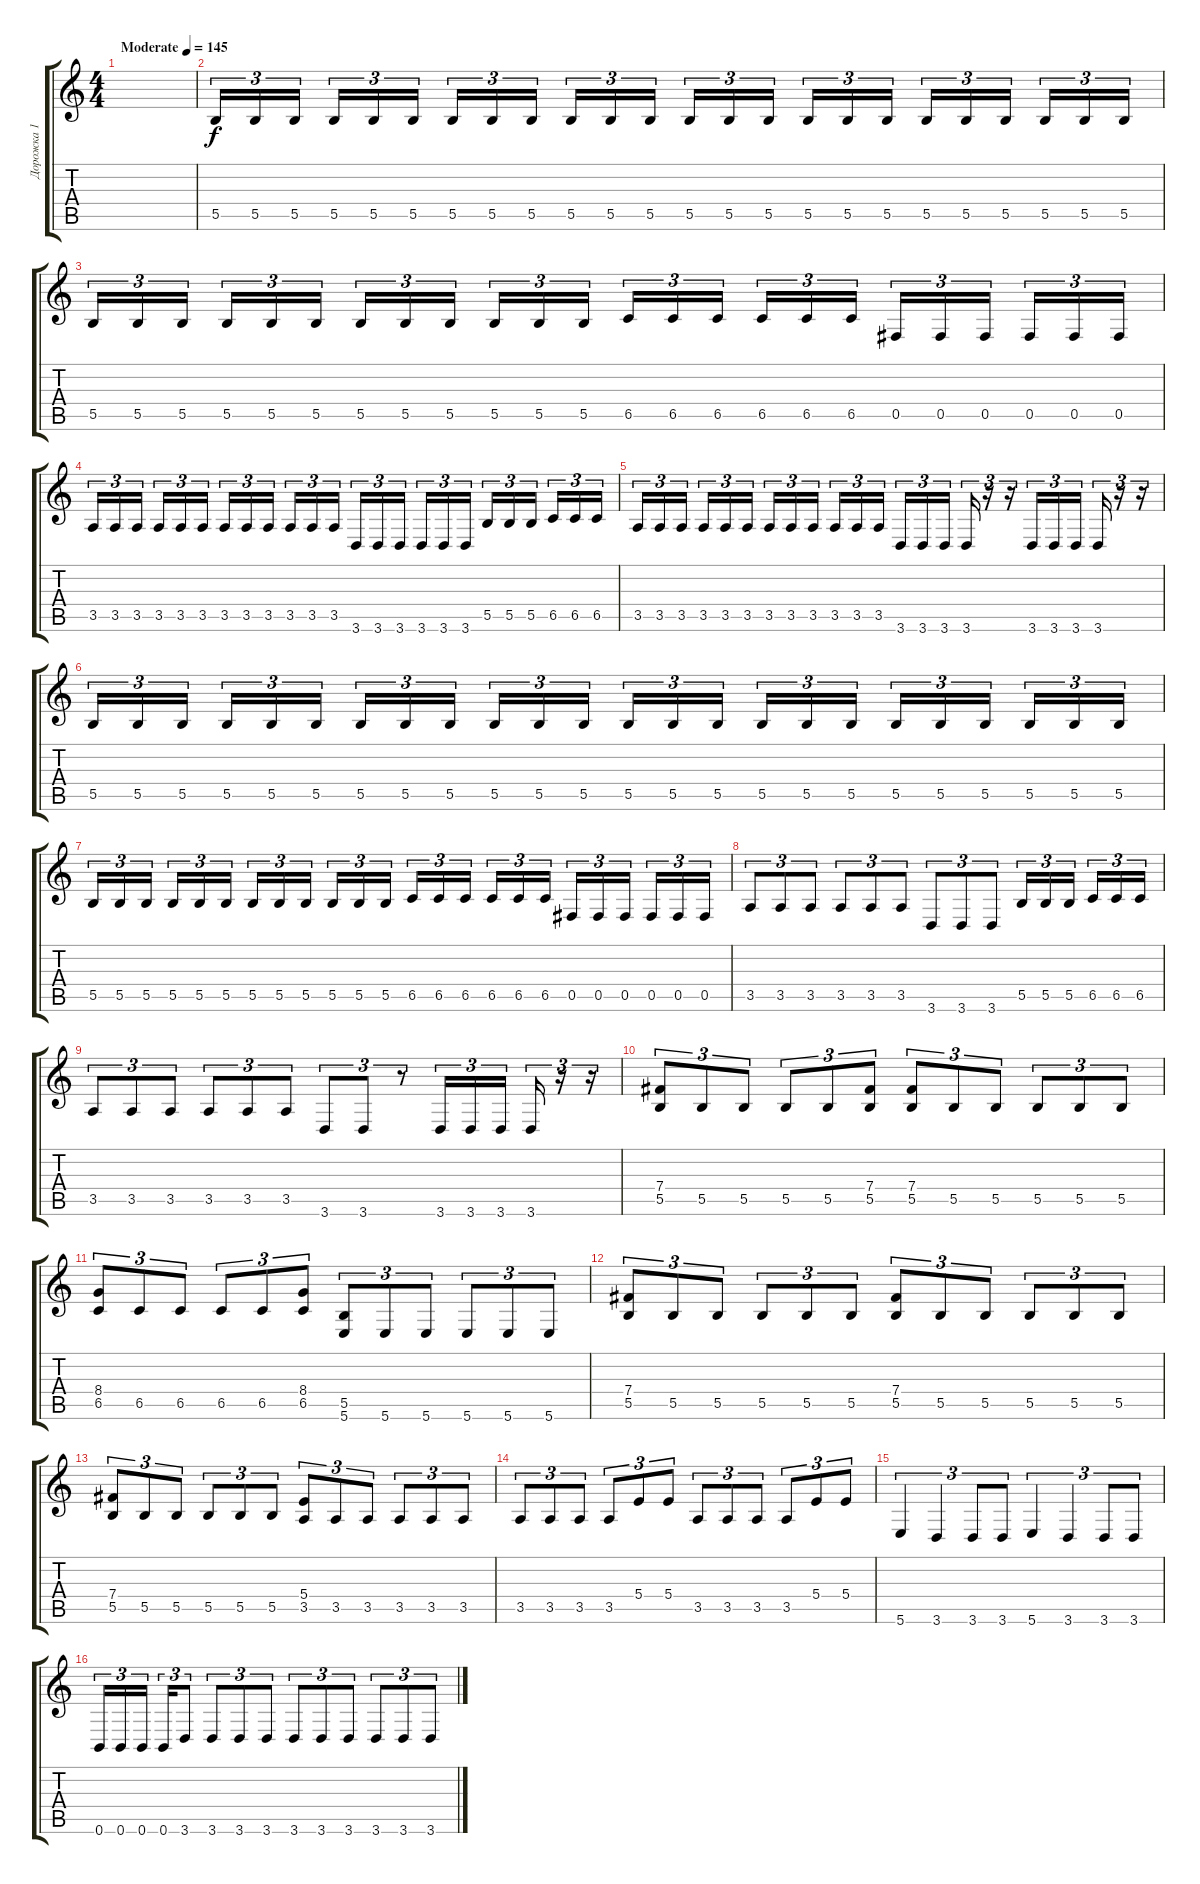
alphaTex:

\track ("Дорожка 1" "Дорожка 1") {instrument distortionguitar}
\staff {score tabs}
\tuning (Db4 Ab3 E3 B2 Gb2 B1) {hide}
\ts (4 4)
\tempo (145 "Moderate")
\clef g2
\ks c
|
5.5.16{tu (3 2)} 5.5.16{tu (3 2)} 5.5.16{tu (3 2) beam splitsecondary} 5.5.16{tu (3 2)} 5.5.16{tu (3 2)} 5.5.16{tu (3 2)} 5.5.16{tu (3 2)} 5.5.16{tu (3 2)} 5.5.16{tu (3 2) beam splitsecondary} 5.5.16{tu (3 2)} 5.5.16{tu (3 2)} 5.5.16{tu (3 2)} 5.5.16{tu (3 2)} 5.5.16{tu (3 2)} 5.5.16{tu (3 2) beam splitsecondary} 5.5.16{tu (3 2)} 5.5.16{tu (3 2)} 5.5.16{tu (3 2)} 5.5.16{tu (3 2)} 5.5.16{tu (3 2)} 5.5.16{tu (3 2) beam splitsecondary} 5.5.16{tu (3 2)} 5.5.16{tu (3 2)} 5.5.16{tu (3 2)} |
5.5.16{tu (3 2)} 5.5.16{tu (3 2)} 5.5.16{tu (3 2) beam splitsecondary} 5.5.16{tu (3 2)} 5.5.16{tu (3 2)} 5.5.16{tu (3 2)} 5.5.16{tu (3 2)} 5.5.16{tu (3 2)} 5.5.16{tu (3 2) beam splitsecondary} 5.5.16{tu (3 2)} 5.5.16{tu (3 2)} 5.5.16{tu (3 2)} 6.5.16{tu (3 2)} 6.5.16{tu (3 2)} 6.5.16{tu (3 2) beam splitsecondary} 6.5.16{tu (3 2)} 6.5.16{tu (3 2)} 6.5.16{tu (3 2)} 0.5.16{tu (3 2)} 0.5.16{tu (3 2)} 0.5.16{tu (3 2) beam splitsecondary} 0.5.16{tu (3 2)} 0.5.16{tu (3 2)} 0.5.16{tu (3 2)} |
3.5.16{tu (3 2)} 3.5.16{tu (3 2)} 3.5.16{tu (3 2) beam splitsecondary} 3.5.16{tu (3 2)} 3.5.16{tu (3 2)} 3.5.16{tu (3 2)} 3.5.16{tu (3 2)} 3.5.16{tu (3 2)} 3.5.16{tu (3 2) beam splitsecondary} 3.5.16{tu (3 2)} 3.5.16{tu (3 2)} 3.5.16{tu (3 2)} 3.6.16{tu (3 2)} 3.6.16{tu (3 2)} 3.6.16{tu (3 2) beam splitsecondary} 3.6.16{tu (3 2)} 3.6.16{tu (3 2)} 3.6.16{tu (3 2)} 5.5.16{tu (3 2)} 5.5.16{tu (3 2)} 5.5.16{tu (3 2) beam splitsecondary} 6.5.16{tu (3 2)} 6.5.16{tu (3 2)} 6.5.16{tu (3 2)} |
3.5.16{tu (3 2)} 3.5.16{tu (3 2)} 3.5.16{tu (3 2) beam splitsecondary} 3.5.16{tu (3 2)} 3.5.16{tu (3 2)} 3.5.16{tu (3 2)} 3.5.16{tu (3 2)} 3.5.16{tu (3 2)} 3.5.16{tu (3 2) beam splitsecondary} 3.5.16{tu (3 2)} 3.5.16{tu (3 2)} 3.5.16{tu (3 2)} 3.6.16{tu (3 2)} 3.6.16{tu (3 2)} 3.6.16{tu (3 2) beam splitsecondary} 3.6.16{tu (3 2)} r.16{tu (3 2)} r.16{tu (3 2)} 3.6.16{tu (3 2)} 3.6.16{tu (3 2)} 3.6.16{tu (3 2) beam splitsecondary} 3.6.16{tu (3 2)} r.16{tu (3 2)} r.16{tu (3 2)} |
5.5.16{tu (3 2)} 5.5.16{tu (3 2)} 5.5.16{tu (3 2) beam splitsecondary} 5.5.16{tu (3 2)} 5.5.16{tu (3 2)} 5.5.16{tu (3 2)} 5.5.16{tu (3 2)} 5.5.16{tu (3 2)} 5.5.16{tu (3 2) beam splitsecondary} 5.5.16{tu (3 2)} 5.5.16{tu (3 2)} 5.5.16{tu (3 2)} 5.5.16{tu (3 2)} 5.5.16{tu (3 2)} 5.5.16{tu (3 2) beam splitsecondary} 5.5.16{tu (3 2)} 5.5.16{tu (3 2)} 5.5.16{tu (3 2)} 5.5.16{tu (3 2)} 5.5.16{tu (3 2)} 5.5.16{tu (3 2) beam splitsecondary} 5.5.16{tu (3 2)} 5.5.16{tu (3 2)} 5.5.16{tu (3 2)} |
5.5.16{tu (3 2)} 5.5.16{tu (3 2)} 5.5.16{tu (3 2) beam splitsecondary} 5.5.16{tu (3 2)} 5.5.16{tu (3 2)} 5.5.16{tu (3 2)} 5.5.16{tu (3 2)} 5.5.16{tu (3 2)} 5.5.16{tu (3 2) beam splitsecondary} 5.5.16{tu (3 2)} 5.5.16{tu (3 2)} 5.5.16{tu (3 2)} 6.5.16{tu (3 2)} 6.5.16{tu (3 2)} 6.5.16{tu (3 2) beam splitsecondary} 6.5.16{tu (3 2)} 6.5.16{tu (3 2)} 6.5.16{tu (3 2)} 0.5.16{tu (3 2)} 0.5.16{tu (3 2)} 0.5.16{tu (3 2) beam splitsecondary} 0.5.16{tu (3 2)} 0.5.16{tu (3 2)} 0.5.16{tu (3 2)} |
3.5.8{tu (3 2)} 3.5.8{tu (3 2)} 3.5.8{tu (3 2)} 3.5.8{tu (3 2)} 3.5.8{tu (3 2)} 3.5.8{tu (3 2)} 3.6.8{tu (3 2)} 3.6.8{tu (3 2)} 3.6.8{tu (3 2)} 5.5.16{tu (3 2)} 5.5.16{tu (3 2)} 5.5.16{tu (3 2) beam splitsecondary} 6.5.16{tu (3 2)} 6.5.16{tu (3 2)} 6.5.16{tu (3 2)} |
3.5.8{tu (3 2)} 3.5.8{tu (3 2)} 3.5.8{tu (3 2)} 3.5.8{tu (3 2)} 3.5.8{tu (3 2)} 3.5.8{tu (3 2)} 3.6.8{tu (3 2)} 3.6.8{tu (3 2)} r.8{tu (3 2)} 3.6.16{tu (3 2)} 3.6.16{tu (3 2)} 3.6.16{tu (3 2) beam splitsecondary} 3.6.16{tu (3 2)} r.16{tu (3 2)} r.16{tu (3 2)} |
(7.4 5.5).8{tu (3 2)} 5.5.8{tu (3 2)} 5.5.8{tu (3 2)} 5.5.8{tu (3 2)} 5.5.8{tu (3 2)} (7.4 5.5).8{tu (3 2)} (7.4 5.5).8{tu (3 2)} 5.5.8{tu (3 2)} 5.5.8{tu (3 2)} 5.5.8{tu (3 2)} 5.5.8{tu (3 2)} 5.5.8{tu (3 2)} |
(8.4 6.5).8{tu (3 2)} 6.5.8{tu (3 2)} 6.5.8{tu (3 2)} 6.5.8{tu (3 2)} 6.5.8{tu (3 2)} (8.4 6.5).8{tu (3 2)} (5.5 5.6).8{tu (3 2)} 5.6.8{tu (3 2)} 5.6.8{tu (3 2)} 5.6.8{tu (3 2)} 5.6.8{tu (3 2)} 5.6.8{tu (3 2)} |
(7.4 5.5).8{tu (3 2)} 5.5.8{tu (3 2)} 5.5.8{tu (3 2)} 5.5.8{tu (3 2)} 5.5.8{tu (3 2)} 5.5.8{tu (3 2)} (7.4 5.5).8{tu (3 2)} 5.5.8{tu (3 2)} 5.5.8{tu (3 2)} 5.5.8{tu (3 2)} 5.5.8{tu (3 2)} 5.5.8{tu (3 2)} |
(7.4 5.5).8{tu (3 2)} 5.5.8{tu (3 2)} 5.5.8{tu (3 2)} 5.5.8{tu (3 2)} 5.5.8{tu (3 2)} 5.5.8{tu (3 2)} (5.4 3.5).8{tu (3 2)} 3.5.8{tu (3 2)} 3.5.8{tu (3 2)} 3.5.8{tu (3 2)} 3.5.8{tu (3 2)} 3.5.8{tu (3 2)} |
3.5.8{tu (3 2)} 3.5.8{tu (3 2)} 3.5.8{tu (3 2)} 3.5.8{tu (3 2)} 5.4.8{tu (3 2)} 5.4.8{tu (3 2)} 3.5.8{tu (3 2)} 3.5.8{tu (3 2)} 3.5.8{tu (3 2)} 3.5.8{tu (3 2)} 5.4.8{tu (3 2)} 5.4.8{tu (3 2)} |
5.6.4{tu (3 2)} 3.6.4{tu (3 2)} 3.6.8{tu (3 2)} 3.6.8{tu (3 2)} 5.6.4{tu (3 2)} 3.6.4{tu (3 2)} 3.6.8{tu (3 2)} 3.6.8{tu (3 2)} |
0.6.16{tu (3 2)} 0.6.16{tu (3 2)} 0.6.16{tu (3 2) beam splitsecondary} 0.6.16{tu (3 2)} 3.6.8{tu (3 2)} 3.6.8{tu (3 2)} 3.6.8{tu (3 2)} 3.6.8{tu (3 2)} 3.6.8{tu (3 2)} 3.6.8{tu (3 2)} 3.6.8{tu (3 2)} 3.6.8{tu (3 2)} 3.6.8{tu (3 2)} 3.6.8{tu (3 2)}
